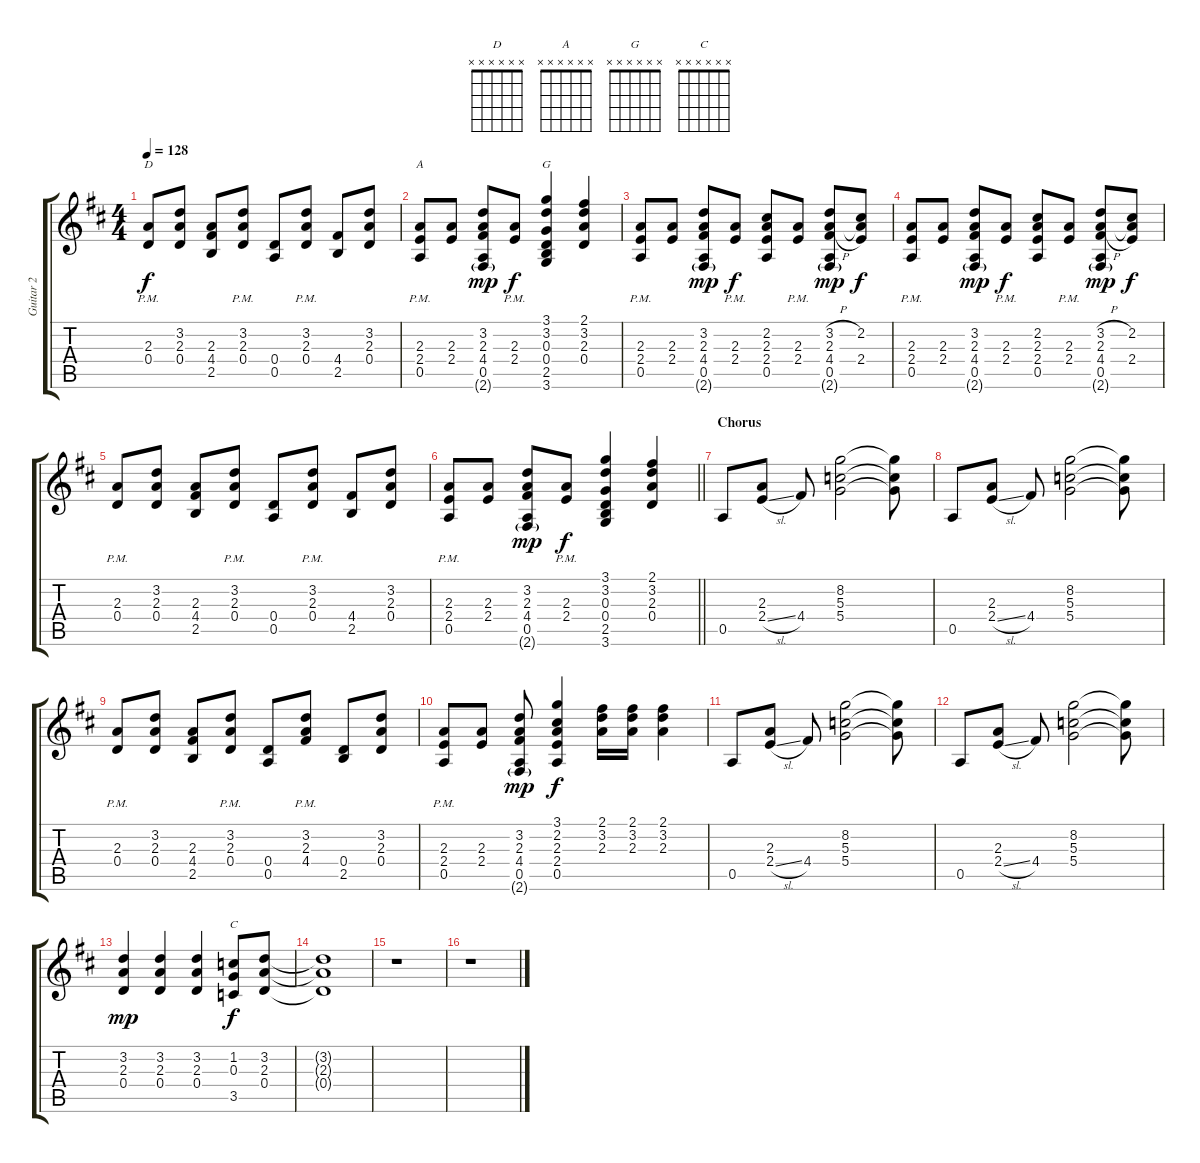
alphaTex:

\track ("Guitar 2" "Guitar 2") {instrument electricguitarclean}
\staff {score tabs}
\tuning (E4 B3 G3 D3 A2 E2) {hide}
\chord ("D" x x x x x x)
\chord ("A" x x x x x x)
\chord ("G" x x x x x x)
\chord ("C" x x x x x x)
\ts (4 4)
\tempo 128
\clef g2
\ks d
(2.3{pm} 0.4{pm}).8{ch "D" dy f} (3.2 2.3 0.4).8 (2.3 4.4 2.5).8 (3.2{pm} 2.3{pm} 0.4{pm}).8 (0.4 0.5).8 (3.2{pm} 2.3{pm} 0.4{pm}).8 (4.4 2.5).8 (3.2 2.3 0.4).8 |
(2.3{pm} 2.4{pm} 0.5{pm}).8{ch "A"} (2.3 2.4).8 (3.2 2.3 4.4 0.5 2.6{g}).8{dy mp} (2.3{pm} 2.4{pm}).8{dy f} (3.1 3.2 0.3 0.4 2.5 3.6).4{ch "G"} (2.1 3.2 2.3 0.4).4 |
(2.3{pm} 2.4{pm} 0.5{pm}).8 (2.3 2.4).8 (3.2 2.3 4.4 0.5 2.6{g}).8{dy mp} (2.3{pm} 2.4{pm}).8{dy f} (2.2 2.3 2.4 0.5).8 (2.3{pm} 2.4{pm}).8 (3.2{h} 2.3 4.4{h} 0.5 2.6{g}).8{dy mp} (2.2 2.3{t} 2.4).8{dy f} |
(2.3{pm} 2.4{pm} 0.5{pm}).8 (2.3 2.4).8 (3.2 2.3 4.4 0.5 2.6{g}).8{dy mp} (2.3{pm} 2.4{pm}).8{dy f} (2.2 2.3 2.4 0.5).8 (2.3{pm} 2.4{pm}).8 (3.2{h} 2.3 4.4{h} 0.5 2.6{g}).8{dy mp} (2.2 2.3{t} 2.4).8{dy f} |
(2.3{pm} 0.4{pm}).8 (3.2 2.3 0.4).8 (2.3 4.4 2.5).8 (3.2{pm} 2.3{pm} 0.4{pm}).8 (0.4 0.5).8 (3.2{pm} 2.3{pm} 0.4{pm}).8 (4.4 2.5).8 (3.2 2.3 0.4).8 |
\barLineRight lightlight
(2.3{pm} 2.4{pm} 0.5{pm}).8 (2.3 2.4).8 (3.2 2.3 4.4 0.5 2.6{g}).8{dy mp} (2.3{pm} 2.4{pm}).8{dy f} (3.1 3.2 0.3 0.4 2.5 3.6).4 (2.1 3.2 2.3 0.4).4 |
\section ("" "Chorus")
0.5.8 (2.3 2.4{sl}).8 4.4.8 (8.2 5.3 5.4).2 (8.2{t} 5.3{t} 5.4{t}).8 |
0.5.8 (2.3 2.4{sl}).8 4.4.8 (8.2 5.3 5.4).2 (8.2{t} 5.3{t} 5.4{t}).8 |
(2.3{pm} 0.4{pm}).8 (3.2 2.3 0.4).8 (2.3 4.4 2.5).8 (3.2{pm} 2.3{pm} 0.4{pm}).8 (0.4 0.5).8 (3.2{pm} 2.3{pm} 4.4{pm}).8 (0.4 2.5).8 (3.2 2.3 0.4).8 |
(2.3{pm} 2.4{pm} 0.5{pm}).8 (2.3 2.4).8 (3.2 2.3 4.4 0.5 2.6{g}).8{dy mp} (3.1 2.2 2.3 2.4 0.5).4{dy f} (2.1 3.2 2.3).16 (2.1 3.2 2.3).16 (2.1 3.2 2.3).4 |
0.5.8 (2.3 2.4{sl}).8 4.4.8 (8.2 5.3 5.4).2 (8.2{t} 5.3{t} 5.4{t}).8 |
0.5.8 (2.3 2.4{sl}).8 4.4.8 (8.2 5.3 5.4).2 (8.2{t} 5.3{t} 5.4{t}).8 |
(3.2 2.3 0.4).4{dy mp} (3.2 2.3 0.4).4 (3.2 2.3 0.4).4 (1.2 0.3 3.5).8{ch "C" dy f} (3.2 2.3 0.4).8 |
(3.2{t} 2.3{t} 0.4{t}).1 |
r.1 |
r.1
